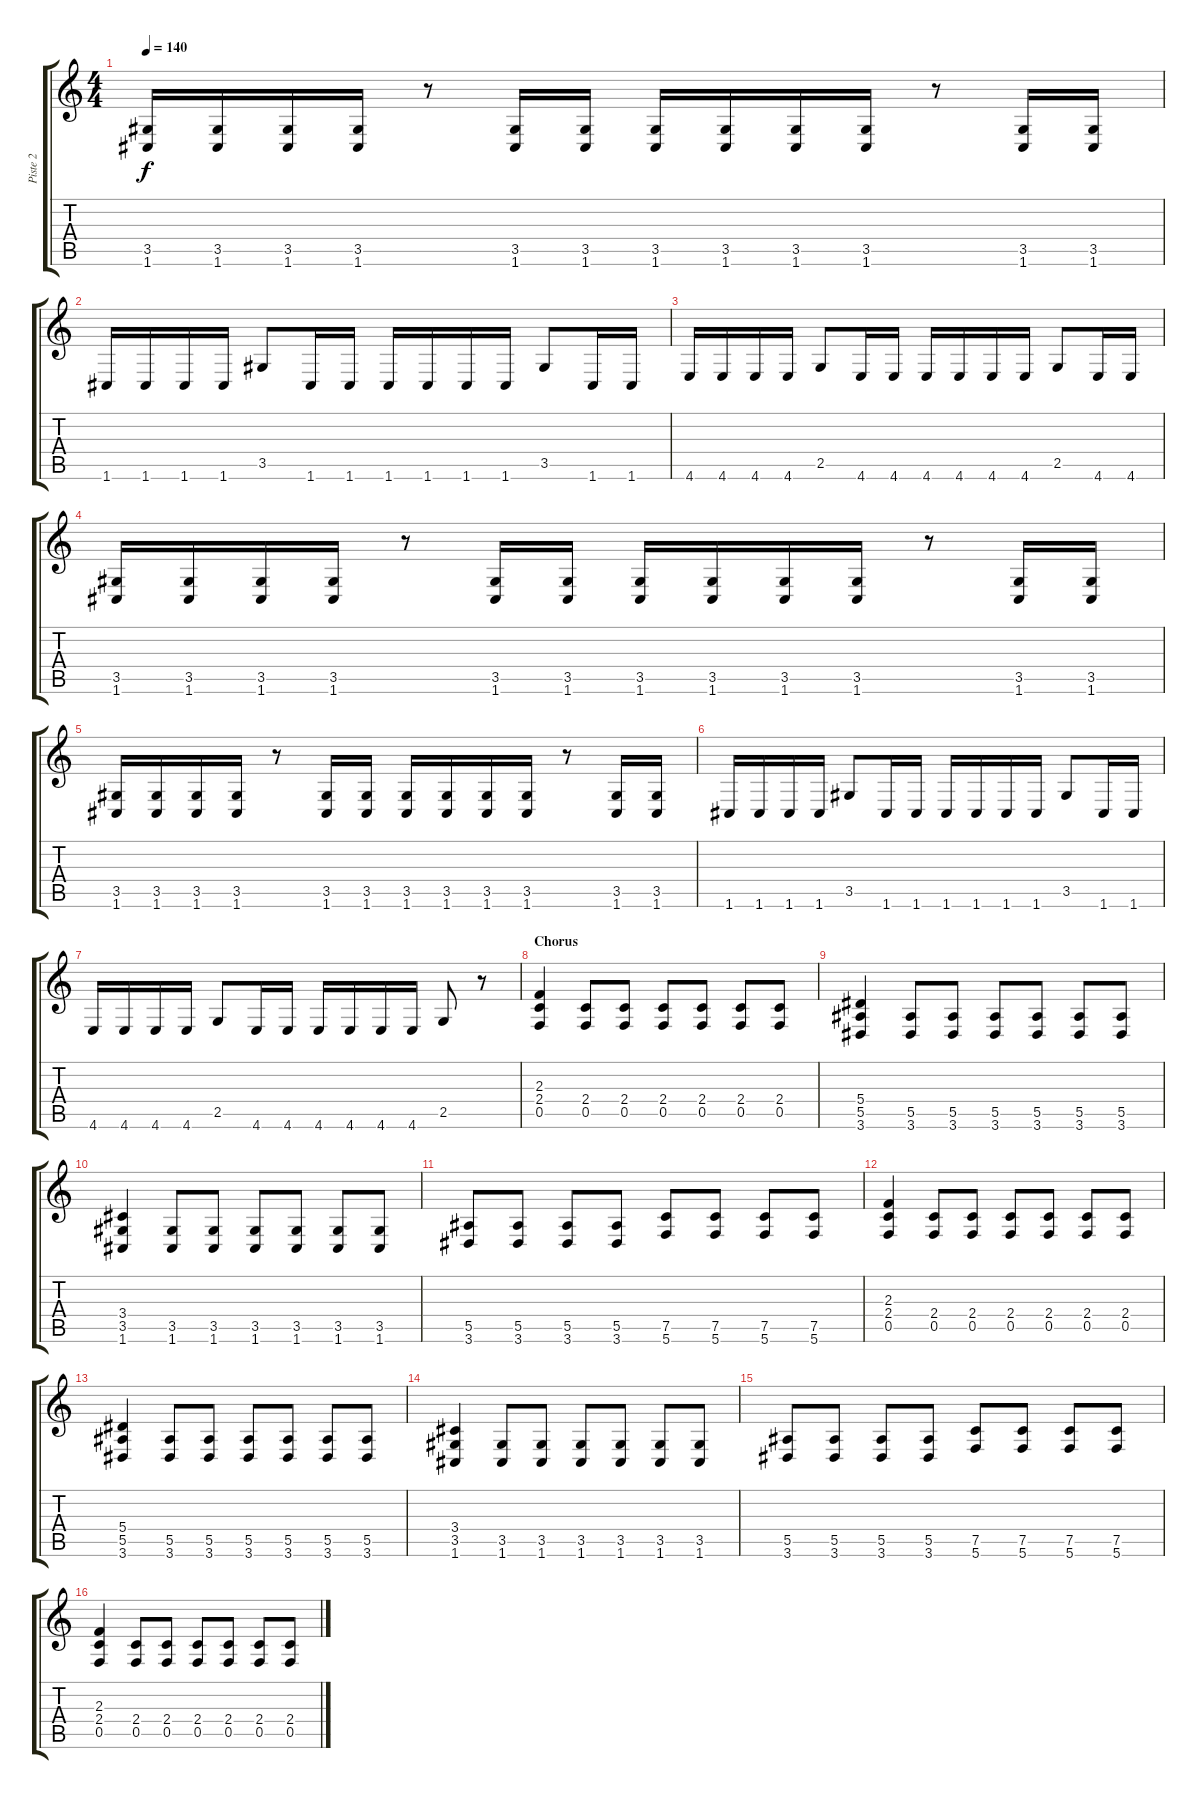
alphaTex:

\track ("Piste 2" "Piste 2") {instrument distortionguitar}
\staff {score tabs}
\tuning (C4 G3 Eb3 Bb2 F2 C2) {hide}
\ts (4 4)
\tempo 140
\clef g2
\ks c
(3.5 1.6).16{dy f} (3.5 1.6).16 (3.5 1.6).16 (3.5 1.6).16 r.8 (3.5 1.6).16 (3.5 1.6).16 (3.5 1.6).16 (3.5 1.6).16 (3.5 1.6).16 (3.5 1.6).16 r.8 (3.5 1.6).16 (3.5 1.6).16 |
1.6.16 1.6.16 1.6.16 1.6.16 3.5.8 1.6.16 1.6.16 1.6.16 1.6.16 1.6.16 1.6.16 3.5.8 1.6.16 1.6.16 |
4.6.16 4.6.16 4.6.16 4.6.16 2.5.8 4.6.16 4.6.16 4.6.16 4.6.16 4.6.16 4.6.16 2.5.8 4.6.16 4.6.16 |
(3.5 1.6).16 (3.5 1.6).16 (3.5 1.6).16 (3.5 1.6).16 r.8 (3.5 1.6).16 (3.5 1.6).16 (3.5 1.6).16 (3.5 1.6).16 (3.5 1.6).16 (3.5 1.6).16 r.8 (3.5 1.6).16 (3.5 1.6).16 |
(3.5 1.6).16 (3.5 1.6).16 (3.5 1.6).16 (3.5 1.6).16 r.8 (3.5 1.6).16 (3.5 1.6).16 (3.5 1.6).16 (3.5 1.6).16 (3.5 1.6).16 (3.5 1.6).16 r.8 (3.5 1.6).16 (3.5 1.6).16 |
1.6.16 1.6.16 1.6.16 1.6.16 3.5.8 1.6.16 1.6.16 1.6.16 1.6.16 1.6.16 1.6.16 3.5.8 1.6.16 1.6.16 |
4.6.16 4.6.16 4.6.16 4.6.16 2.5.8 4.6.16 4.6.16 4.6.16 4.6.16 4.6.16 4.6.16 2.5.8 r.8 |
\section ("" "Chorus")
(2.3 2.4 0.5).4 (2.4 0.5).8 (2.4 0.5).8 (2.4 0.5).8 (2.4 0.5).8 (2.4 0.5).8 (2.4 0.5).8 |
(5.4 5.5 3.6).4 (5.5 3.6).8 (5.5 3.6).8 (5.5 3.6).8 (5.5 3.6).8 (5.5 3.6).8 (5.5 3.6).8 |
(3.4 3.5 1.6).4 (3.5 1.6).8 (3.5 1.6).8 (3.5 1.6).8 (3.5 1.6).8 (3.5 1.6).8 (3.5 1.6).8 |
(5.5 3.6).8 (5.5 3.6).8 (5.5 3.6).8 (5.5 3.6).8 (7.5 5.6).8 (7.5 5.6).8 (7.5 5.6).8 (7.5 5.6).8 |
(2.3 2.4 0.5).4 (2.4 0.5).8 (2.4 0.5).8 (2.4 0.5).8 (2.4 0.5).8 (2.4 0.5).8 (2.4 0.5).8 |
(5.4 5.5 3.6).4 (5.5 3.6).8 (5.5 3.6).8 (5.5 3.6).8 (5.5 3.6).8 (5.5 3.6).8 (5.5 3.6).8 |
(3.4 3.5 1.6).4 (3.5 1.6).8 (3.5 1.6).8 (3.5 1.6).8 (3.5 1.6).8 (3.5 1.6).8 (3.5 1.6).8 |
(5.5 3.6).8 (5.5 3.6).8 (5.5 3.6).8 (5.5 3.6).8 (7.5 5.6).8 (7.5 5.6).8 (7.5 5.6).8 (7.5 5.6).8 |
(2.3 2.4 0.5).4 (2.4 0.5).8 (2.4 0.5).8 (2.4 0.5).8 (2.4 0.5).8 (2.4 0.5).8 (2.4 0.5).8
